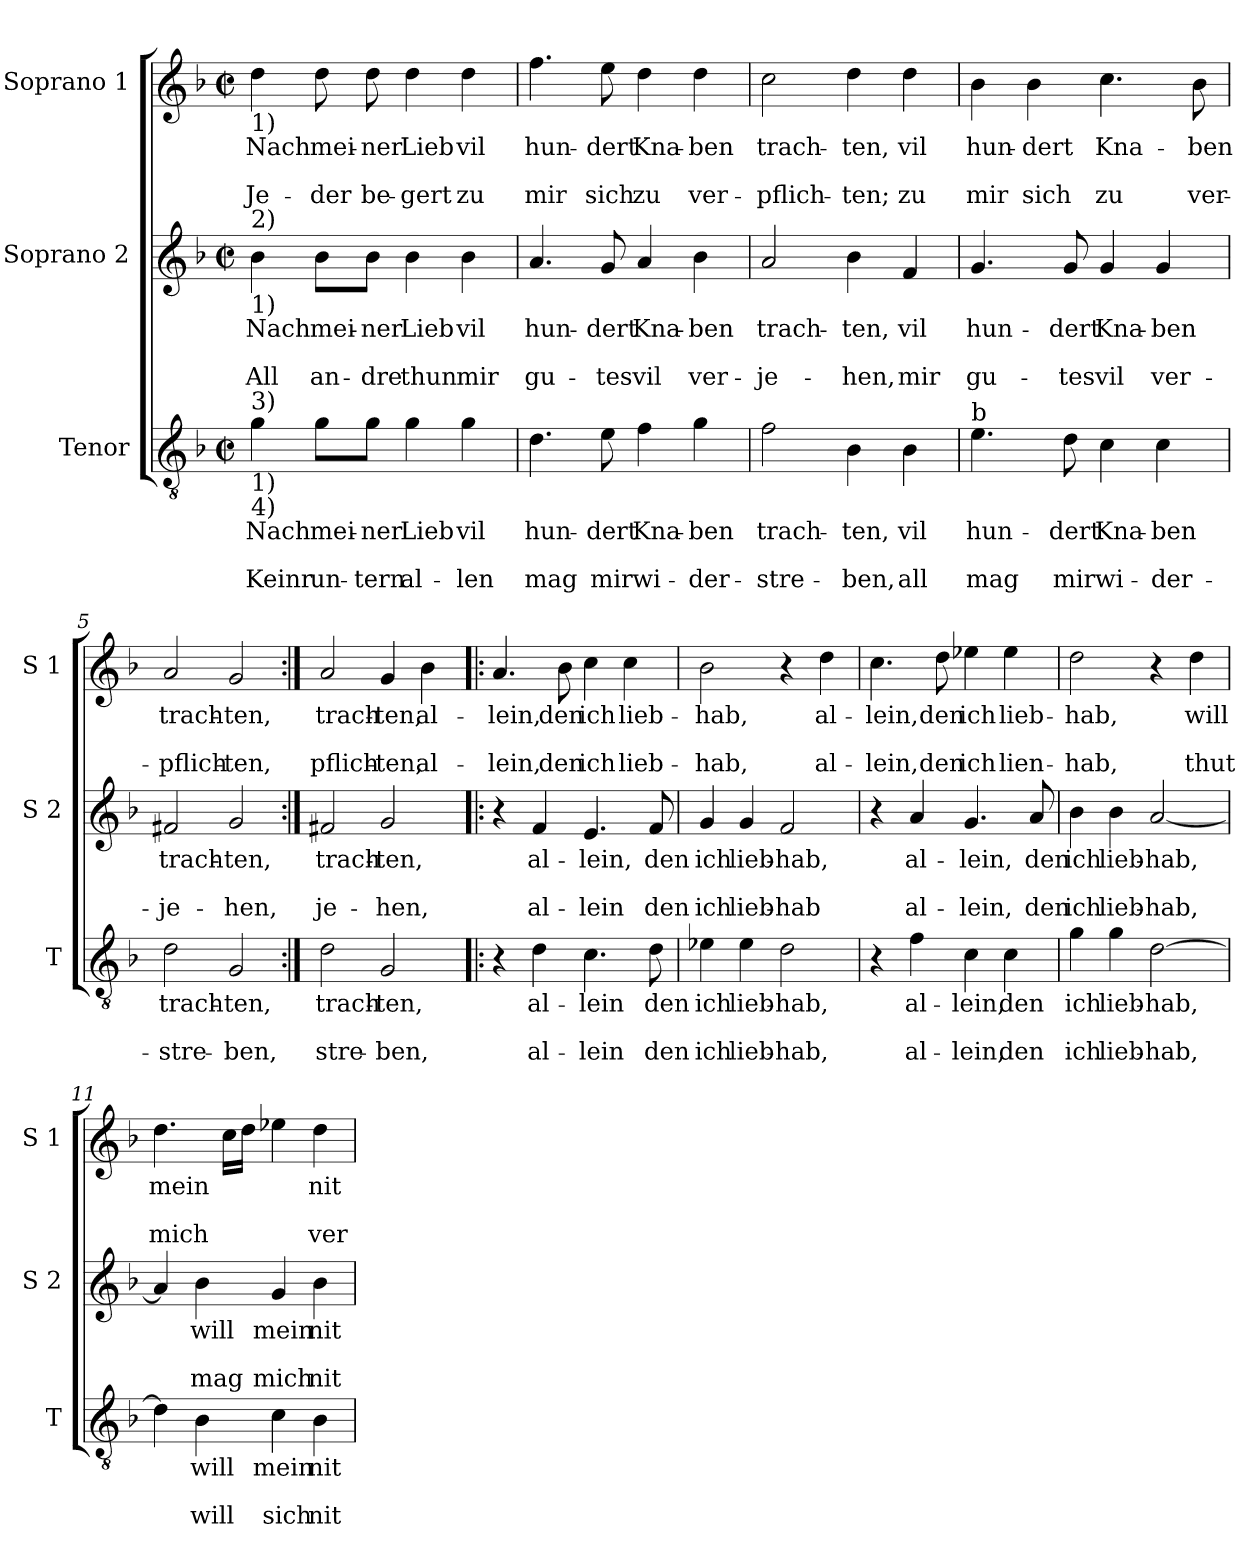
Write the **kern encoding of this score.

**kern	**text	**text	**text	**kern	**text	**text	**text	**kern	**text	**text	**text
*part3	*part3	*part3	*part3	*part2	*part2	*part2	*part2	*part1	*part1	*part1	*part1
*staff3	*staff3	*staff3	*staff3	*staff2	*staff2	*staff2	*staff2	*staff1	*staff1	*staff1	*staff1
*I"Tenor	*	*	*	*I"Soprano 2	*	*	*	*I"Soprano 1	*	*	*
*I'T	*	*	*	*I'S 2	*	*	*	*I'S 1	*	*	*
*clefGv2	*	*	*	*clefG2	*	*	*	*clefG2	*	*	*
*k[b-]	*	*	*	*k[b-]	*	*	*	*k[b-]	*	*	*
*F:	*	*	*	*F:	*	*	*	*F:	*	*	*
*M2/2	*	*	*	*M2/2	*	*	*	*M2/2	*	*	*
*met(c|)	*	*	*	*met(c|)	*	*	*	*met(c|)	*	*	*
=1	=1	=1	=1	=1	=1	=1	=1	=1	=1	=1	=1
!	!	!	!	!	!	!	!	!LO:TX:b:t=1)	!	!	!
!	!	!	!	!LO:TX:a:t=2)	!	!	!	!	!	!	!
!	!	!	!	!LO:TX:b:t=1)	!	!	!	!	!	!	!
!LO:TX:a:t=3)	!	!	!	!	!	!	!	!	!	!	!
!LO:TX:b:t=1)	!	!	!	!	!	!	!	!	!	!	!
!LO:TX:b:t=4)	!	!	!	!	!	!	!	!	!	!	!
!	!LO:LY:b	!	!LO:LY:b	!	!LO:LY:b	!	!LO:LY:b	!	!LO:LY:b	!	!LO:LY:b
4g\	Nach	.	Keinr	4b-\	Nach	.	All	4dd\	Nach	.	Je-
!	!LO:LY:b	!	!LO:LY:b	!	!LO:LY:b	!	!LO:LY:b	!	!LO:LY:b	!	!LO:LY:b
8g\L	mei-	.	un-	8b-\L	mei-	.	an-	8dd\	mei-	.	-der
!	!LO:LY:b	!	!LO:LY:b	!	!LO:LY:b	!	!LO:LY:b	!	!LO:LY:b	!	!LO:LY:b
8g\J	-ner	.	-tern	8b-\J	-ner	.	-dre	8dd\	-ner	.	be-
!	!LO:LY:b	!	!LO:LY:b	!	!LO:LY:b	!	!LO:LY:b	!	!LO:LY:b	!	!LO:LY:b
4g\	Lieb	.	al-	4b-\	Lieb	.	thun	4dd\	Lieb	.	-gert
!	!LO:LY:b	!	!LO:LY:b	!	!LO:LY:b	!	!LO:LY:b	!	!LO:LY:b	!	!LO:LY:b
4g\	vil	.	-len	4b-\	vil	.	mir	4dd\	vil	.	zu
=2	=2	=2	=2	=2	=2	=2	=2	=2	=2	=2	=2
!	!LO:LY:b	!	!LO:LY:b	!	!LO:LY:b	!	!LO:LY:b	!	!LO:LY:b	!	!LO:LY:b
4.d\	hun-	.	mag	4.a/	hun-	.	gu-	4.ff\	hun-	.	mir
!	!LO:LY:b	!	!LO:LY:b	!	!LO:LY:b	!	!LO:LY:b	!	!LO:LY:b	!	!LO:LY:b
8e\	-dert	.	mir	8g/	-dert	.	-tes	8ee\	-dert	.	sich
!	!LO:LY:b	!	!LO:LY:b	!	!LO:LY:b	!	!LO:LY:b	!	!LO:LY:b	!	!LO:LY:b
4f\	Kna-	.	wi-	4a/	Kna-	.	vil	4dd\	Kna-	.	zu
!	!LO:LY:b	!	!LO:LY:b	!	!LO:LY:b	!	!LO:LY:b	!	!LO:LY:b	!	!LO:LY:b
4g\	-ben	.	-der-	4b-\	-ben	.	ver-	4dd\	-ben	.	ver-
=3	=3	=3	=3	=3	=3	=3	=3	=3	=3	=3	=3
!	!LO:LY:b	!	!LO:LY:b	!	!LO:LY:b	!	!LO:LY:b	!	!LO:LY:b	!	!LO:LY:b
2f\	trach-	.	-stre-	2a/	trach-	.	-je-	2cc\	trach-	.	-pflich-
!	!LO:LY:b	!	!LO:LY:b	!	!LO:LY:b	!	!LO:LY:b	!	!LO:LY:b	!	!LO:LY:b
4B-\	-ten,	.	-ben,	4b-\	-ten,	.	-hen,	4dd\	-ten,	.	-ten;
!	!LO:LY:b	!	!LO:LY:b	!	!LO:LY:b	!	!LO:LY:b	!	!LO:LY:b	!	!LO:LY:b
4B-\	vil	.	all	4f/	vil	.	mir	4dd\	vil	.	zu
=4	=4	=4	=4	=4	=4	=4	=4	=4	=4	=4	=4
!LO:TX:a:t=b	!	!	!	!	!	!	!	!	!	!	!
!	!LO:LY:b	!	!LO:LY:b	!	!LO:LY:b	!	!LO:LY:b	!	!LO:LY:b	!	!LO:LY:b
4.e\	hun-	.	mag	4.g/	hun-	.	gu-	4b-\	hun-	.	mir
!	!	!	!	!	!	!	!	!	!LO:LY:b	!	!LO:LY:b
.	.	.	.	.	.	.	.	4b-\	-dert	.	sich
!	!LO:LY:b	!	!LO:LY:b	!	!LO:LY:b	!	!LO:LY:b	!	!	!	!
8d\	-dert	.	mir	8g/	-dert	.	-tes	.	.	.	.
!	!LO:LY:b	!	!LO:LY:b	!	!LO:LY:b	!	!LO:LY:b	!	!LO:LY:b	!	!LO:LY:b
4c\	Kna-	.	wi-	4g/	Kna-	.	vil	4.cc\	Kna-	.	zu
!	!LO:LY:b	!	!LO:LY:b	!	!LO:LY:b	!	!LO:LY:b	!	!	!	!
4c\	-ben	.	-der-	4g/	-ben	.	ver-	.	.	.	.
!	!	!	!	!	!	!	!	!	!LO:LY:b	!	!LO:LY:b
.	.	.	.	.	.	.	.	8b-\	-ben	.	ver-
=5	=5	=5	=5	=5	=5	=5	=5	=5	=5	=5	=5
!	!LO:LY:b	!	!LO:LY:b	!	!LO:LY:b	!	!LO:LY:b	!	!LO:LY:b	!	!LO:LY:b
2d\	trach-	.	-stre-	2f#X/	trach-	.	-je-	2a/	trach-	.	-pflich-
!	!LO:LY:b	!	!LO:LY:b	!	!LO:LY:b	!	!LO:LY:b	!	!LO:LY:b	!	!LO:LY:b
2G/	-ten,	.	-ben,	2g/	-ten,	.	-hen,	2g/	-ten,	.	-ten,
!!LO:LB:g=z
=6:|!	=6:|!	=6:|!	=6:|!	=6:|!	=6:|!	=6:|!	=6:|!	=6:|!	=6:|!	=6:|!	=6:|!
!	!LO:LY:b	!	!LO:LY:b	!	!LO:LY:b	!	!LO:LY:b	!	!LO:LY:b	!	!LO:LY:b
2d\	trach-	.	stre-	2f#X/	trach-	.	je-	2a/	trach-	.	pflich-
!	!LO:LY:b	!	!LO:LY:b	!	!LO:LY:b	!	!LO:LY:b	!	!LO:LY:b	!	!LO:LY:b
2G/	-ten,	.	-ben,	2g/	-ten,	.	-hen,	4g/	-ten,	.	-ten,
!	!	!	!	!	!	!	!	!	!LO:LY:b	!	!LO:LY:b
.	.	.	.	.	.	.	.	4b-\	al-	.	al-
=7!|:	=7!|:	=7!|:	=7!|:	=7!|:	=7!|:	=7!|:	=7!|:	=7!|:	=7!|:	=7!|:	=7!|:
!	!	!	!	!	!	!	!	!	!LO:LY:b	!	!LO:LY:b
4r	.	.	.	4r	.	.	.	4.a/	-lein,	.	-lein,
!	!LO:LY:b	!	!LO:LY:b	!	!LO:LY:b	!	!LO:LY:b	!	!	!	!
4d\	al-	.	al-	4f/	al-	.	al-	.	.	.	.
!	!	!	!	!	!	!	!	!	!LO:LY:b	!	!LO:LY:b
.	.	.	.	.	.	.	.	8b-\	den	.	den
!	!LO:LY:b	!	!LO:LY:b	!	!LO:LY:b	!	!LO:LY:b	!	!LO:LY:b	!	!LO:LY:b
4.c\	-lein	.	-lein	4.e/	-lein,	.	-lein	4cc\	ich	.	ich
!	!	!	!	!	!	!	!	!	!LO:LY:b	!	!LO:LY:b
.	.	.	.	.	.	.	.	4cc\	lieb-	.	lieb-
!	!LO:LY:b	!	!LO:LY:b	!	!LO:LY:b	!	!LO:LY:b	!	!	!	!
8d\	den	.	den	8f/	den	.	den	.	.	.	.
=8	=8	=8	=8	=8	=8	=8	=8	=8	=8	=8	=8
!	!LO:LY:b	!	!LO:LY:b	!	!LO:LY:b	!	!LO:LY:b	!	!LO:LY:b	!	!LO:LY:b
4e-X\	ich	.	ich	4g/	ich	.	ich	2b-\	-hab,	.	-hab,
!	!LO:LY:b	!	!LO:LY:b	!	!LO:LY:b	!	!LO:LY:b	!	!	!	!
4e-\	lieb-	.	lieb-	4g/	lieb-	.	lieb-	.	.	.	.
!	!LO:LY:b	!	!LO:LY:b	!	!LO:LY:b	!	!LO:LY:b	!	!	!	!
2d\	-hab,	.	-hab,	2f/	-hab,	.	-hab	4r	.	.	.
!	!	!	!	!	!	!	!	!	!LO:LY:b	!	!LO:LY:b
.	.	.	.	.	.	.	.	4dd\	al-	.	al-
=9	=9	=9	=9	=9	=9	=9	=9	=9	=9	=9	=9
!	!	!	!	!	!	!	!	!	!LO:LY:b	!	!LO:LY:b
4r	.	.	.	4r	.	.	.	4.cc\	-lein,	.	-lein,
!	!LO:LY:b	!	!LO:LY:b	!	!LO:LY:b	!	!LO:LY:b	!	!	!	!
4f\	al-	.	al-	4a/	al-	.	al-	.	.	.	.
!	!	!	!	!	!	!	!	!	!LO:LY:b	!	!LO:LY:b
.	.	.	.	.	.	.	.	8dd\	den	.	den
!	!LO:LY:b	!	!LO:LY:b	!	!LO:LY:b	!	!LO:LY:b	!	!LO:LY:b	!	!LO:LY:b
4c\	-lein,	.	-lein,	4.g/	-lein,	.	-lein,	4ee-X\	ich	.	ich
!	!LO:LY:b	!	!LO:LY:b	!	!	!	!	!	!LO:LY:b	!	!LO:LY:b
4c\	den	.	den	.	.	.	.	4ee-\	lieb-	.	lien-
!	!	!	!	!	!LO:LY:b	!	!LO:LY:b	!	!	!	!
.	.	.	.	8a/	den	.	den	.	.	.	.
=10	=10	=10	=10	=10	=10	=10	=10	=10	=10	=10	=10
!	!LO:LY:b	!	!LO:LY:b	!	!LO:LY:b	!	!LO:LY:b	!	!LO:LY:b	!	!LO:LY:b
4g\	ich	.	ich	4b-\	ich	.	ich	2dd\	-hab,	.	-hab,
!	!LO:LY:b	!	!LO:LY:b	!	!LO:LY:b	!	!LO:LY:b	!	!	!	!
4g\	lieb-	.	lieb-	4b-\	lieb-	.	lieb-	.	.	.	.
!	!LO:LY:b	!	!LO:LY:b	!	!LO:LY:b	!	!LO:LY:b	!	!	!	!
[2d\	-hab,	.	-hab,	[2a/	-hab,	.	-hab,	4r	.	.	.
!	!	!	!	!	!	!	!	!	!LO:LY:b	!	!LO:LY:b
.	.	.	.	.	.	.	.	4dd\	will	.	thut
!!LO:PB:g=z
=11	=11	=11	=11	=11	=11	=11	=11	=11	=11	=11	=11
!	!	!	!	!	!	!	!	!	!LO:LY:b	!	!LO:LY:b
4d\]	.	.	.	4a/]	.	.	.	4.dd\	mein	.	mich
!	!LO:LY:b	!	!LO:LY:b	!	!LO:LY:b	!	!LO:LY:b	!	!	!	!
4B-\	will	.	will	4b-\	will	.	mag	.	.	.	.
.	.	.	.	.	.	.	.	16cc\LL	.	.	.
.	.	.	.	.	.	.	.	16dd\JJ	.	.	.
!	!LO:LY:b	!	!LO:LY:b	!	!LO:LY:b	!	!LO:LY:b	!	!	!	!
4c\	mein	.	sich	4g/	mein	.	mich	4ee-X\	.	.	.
!	!LO:LY:b	!	!LO:LY:b	!	!LO:LY:b	!	!LO:LY:b	!	!LO:LY:b	!	!LO:LY:b
4B-\	nit	.	nit	4b-\	nit	.	nit	4dd\	nit	.	ver-
=	=	=	=	=	=	=	=	=	=	=	=
*-	*-	*-	*-	*-	*-	*-	*-	*-	*-	*-	*-
